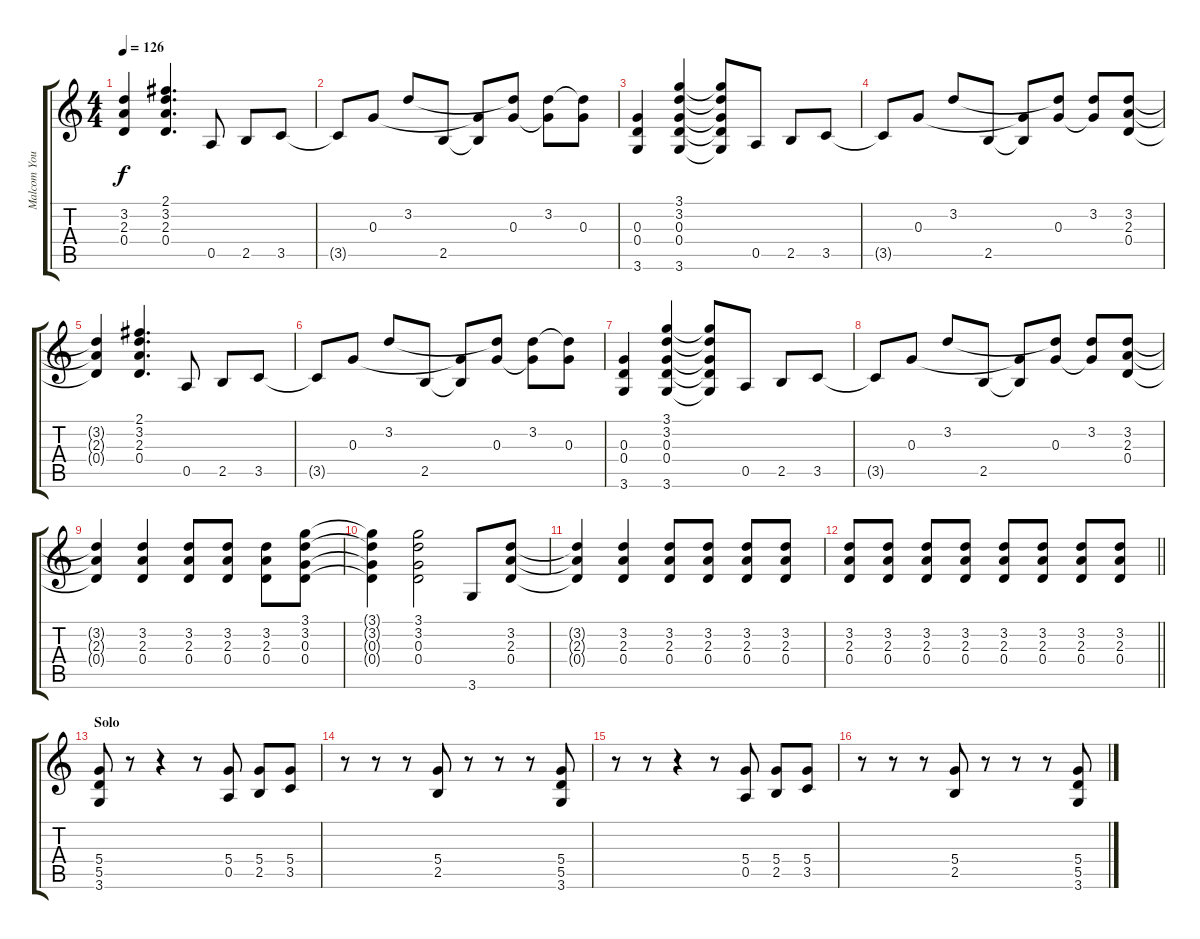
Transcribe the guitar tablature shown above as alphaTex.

\track ("Malcom Young (Guitar)" "Malcom You") {instrument overdrivenguitar}
\staff {score tabs}
\tuning (E4 B3 G3 D3 A2 E2) {hide}
\ts (4 4)
\tempo 126
\clef g2
\ks c
(3.2{t} 2.3{t} 0.4{t}).4{dy f} (2.1 3.2 2.3 0.4).4{d} 0.5.8 2.5.8 3.5.8 |
3.5{t}.8 0.3.8 3.2.8 2.5.8 (0.3{t} 2.5{t}).8 (3.2{t} 0.3).8 (3.2 0.3{t}).8 (3.2{t} 0.3).8 |
(0.3 0.4 3.6).4 (3.1 3.2 0.3 0.4 3.6).4 (3.1{t} 3.2{t} 0.3{t} 0.4{t} 3.6{t}).8 0.5.8 2.5.8 3.5.8 |
3.5{t}.8 0.3.8 3.2.8 2.5.8 (0.3{t} 2.5{t}).8 (3.2{t} 0.3).8 (3.2 0.3{t}).8 (3.2 2.3 0.4).8 |
(3.2{t} 2.3{t} 0.4{t}).4 (2.1 3.2 2.3 0.4).4{d} 0.5.8 2.5.8 3.5.8 |
3.5{t}.8 0.3.8 3.2.8 2.5.8 (0.3{t} 2.5{t}).8 (3.2{t} 0.3).8 (3.2 0.3{t}).8 (3.2{t} 0.3).8 |
(0.3 0.4 3.6).4 (3.1 3.2 0.3 0.4 3.6).4 (3.1{t} 3.2{t} 0.3{t} 0.4{t} 3.6{t}).8 0.5.8 2.5.8 3.5.8 |
3.5{t}.8 0.3.8 3.2.8 2.5.8 (0.3{t} 2.5{t}).8 (3.2{t} 0.3).8 (3.2 0.3{t}).8 (3.2 2.3 0.4).8 |
(3.2{t} 2.3{t} 0.4{t}).4 (3.2 2.3 0.4).4 (3.2 2.3 0.4).8 (3.2 2.3 0.4).8 (3.2 2.3 0.4).8 (3.1 3.2 0.3 0.4).8 |
(3.1{t} 3.2{t} 0.3{t} 0.4{t}).4 (3.1 3.2 0.3 0.4).2 3.6.8 (3.2 2.3 0.4).8 |
(3.2{t} 2.3{t} 0.4{t}).4 (3.2 2.3 0.4).4 (3.2 2.3 0.4).8 (3.2 2.3 0.4).8 (3.2 2.3 0.4).8 (3.2 2.3 0.4).8 |
\barLineRight lightlight
(3.2 2.3 0.4).8 (3.2 2.3 0.4).8 (3.2 2.3 0.4).8 (3.2 2.3 0.4).8 (3.2 2.3 0.4).8 (3.2 2.3 0.4).8 (3.2 2.3 0.4).8 (3.2 2.3 0.4).8 |
\section ("" "Solo")
(5.4 5.5 3.6).8 r.8 r.4 r.8 (5.4 0.5).8 (5.4 2.5).8 (5.4 3.5).8 |
r.8 r.8 r.8 (5.4 2.5).8 r.8 r.8 r.8 (5.4 5.5 3.6).8 |
r.8 r.8 r.4 r.8 (5.4 0.5).8 (5.4 2.5).8 (5.4 3.5).8 |
r.8 r.8 r.8 (5.4 2.5).8 r.8 r.8 r.8 (5.4 5.5 3.6).8
